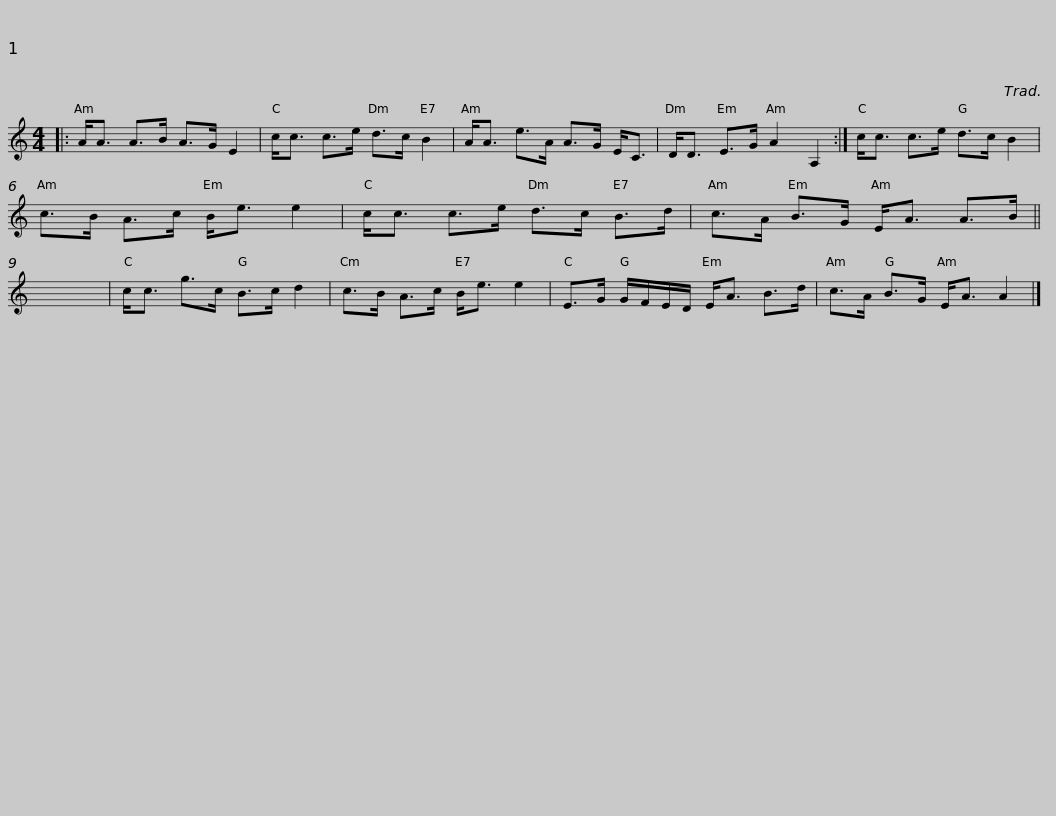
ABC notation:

X:1
L:1/8
M:4/4
I:linebreak $
K:C
V:1 treble
V:1
|: A<A A>B A>G E2 | c<c c>e d>c B2 | A<A e>A A>G E<C | D<D E>G A2 A,2 :| c<c c>e d>c B2 |$ %5
 c>B A>c B<e e2 | c<c c>e d>c B>d | c>A B>G E<A A>B || x8 | c<c g>c B>c d2 |$ %10
 c>B A>c B<e e2 | E>G G/F/E/D/ E<A B>d | c>A B>G E<A A2 |] %13
